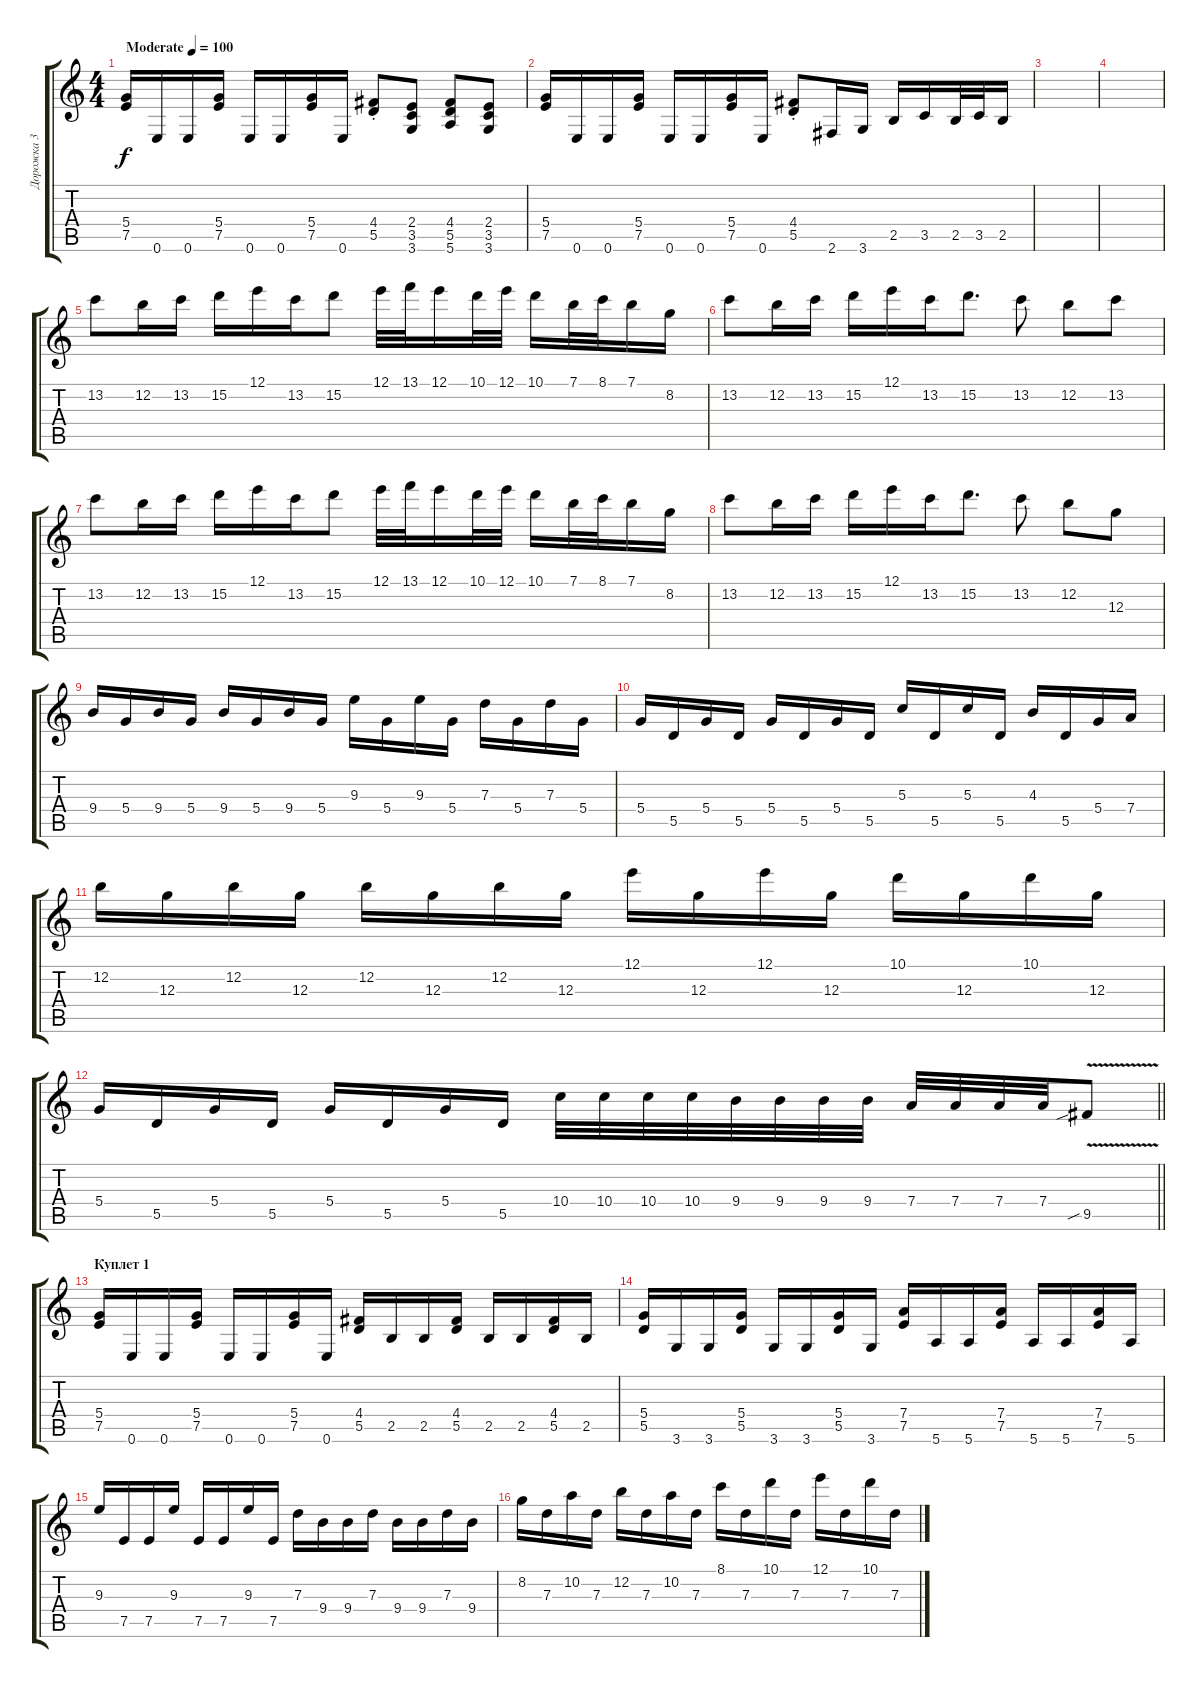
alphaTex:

\track ("Дорожка 3" "Дорожка 3") {instrument distortionguitar}
\staff {score tabs}
\tuning (E4 B3 G3 D3 A2 E2) {hide}
\ts (4 4)
\tempo (100 "Moderate")
\clef g2
\ks c
(5.4 7.5).16{dy f instrument distortionguitar} 0.6.16 0.6.16 (5.4 7.5).16 0.6.16 0.6.16 (5.4 7.5).16 0.6.16 (4.4{st} 5.5{st}).8 (2.4 3.5 3.6).8 (4.4 5.5 5.6).8 (2.4 3.5 3.6).8 |
(5.4 7.5).16 0.6.16 0.6.16 (5.4 7.5).16 0.6.16 0.6.16 (5.4 7.5).16 0.6.16 (4.4{st} 5.5{st}).8 2.6.16 3.6.16 2.5.16 3.5.16 2.5.32 3.5.32 2.5.16 |
|
|
13.2.8 12.2.16 13.2.16 15.2.16 12.1.16 13.2.16 15.2.8 12.1.32 13.1.32 12.1.16 10.1.32 12.1.32 10.1.16 7.1.32 8.1.32 7.1.16 8.2.16 |
13.2.8 12.2.16 13.2.16 15.2.16 12.1.16 13.2.16 15.2.8{d} 13.2.8 12.2.8 13.2.8 |
13.2.8 12.2.16 13.2.16 15.2.16 12.1.16 13.2.16 15.2.8 12.1.32 13.1.32 12.1.16 10.1.32 12.1.32 10.1.16 7.1.32 8.1.32 7.1.16 8.2.16 |
13.2.8 12.2.16 13.2.16 15.2.16 12.1.16 13.2.16 15.2.8{d} 13.2.8 12.2.8 12.3.8 |
9.4.16 5.4.16 9.4.16 5.4.16 9.4.16 5.4.16 9.4.16 5.4.16 9.3.16 5.4.16 9.3.16 5.4.16 7.3.16 5.4.16 7.3.16 5.4.16 |
5.4.16 5.5.16 5.4.16 5.5.16 5.4.16 5.5.16 5.4.16 5.5.16 5.3.16 5.5.16 5.3.16 5.5.16 4.3.16 5.5.16 5.4.16 7.4.16 |
12.2.16 12.3.16 12.2.16 12.3.16 12.2.16 12.3.16 12.2.16 12.3.16 12.1.16 12.3.16 12.1.16 12.3.16 10.1.16 12.3.16 10.1.16 12.3.16 |
\barLineRight lightlight
5.4.16 5.5.16 5.4.16 5.5.16 5.4.16 5.5.16 5.4.16 5.5.16 10.4.32 10.4.32 10.4.32 10.4.32 9.4.32 9.4.32 9.4.32 9.4.32 7.4.32 7.4.32 7.4.32 7.4.32 9.5{v sib}.8 |
\section ("" "Куплет 1")
(5.4 7.5).16 0.6.16 0.6.16 (5.4 7.5).16 0.6.16 0.6.16 (5.4 7.5).16 0.6.16 (4.4 5.5).16 2.5.16 2.5.16 (4.4 5.5).16 2.5.16 2.5.16 (4.4 5.5).16 2.5.16 |
(5.4 5.5).16 3.6.16 3.6.16 (5.4 5.5).16 3.6.16 3.6.16 (5.4 5.5).16 3.6.16 (7.4 7.5).16 5.6.16 5.6.16 (7.4 7.5).16 5.6.16 5.6.16 (7.4 7.5).16 5.6.16 |
9.3.16 7.5.16 7.5.16 9.3.16 7.5.16 7.5.16 9.3.16 7.5.16 7.3.16 9.4.16 9.4.16 7.3.16 9.4.16 9.4.16 7.3.16 9.4.16 |
8.2.16 7.3.16 10.2.16 7.3.16 12.2.16 7.3.16 10.2.16 7.3.16 8.1.16 7.3.16 10.1.16 7.3.16 12.1.16 7.3.16 10.1.16 7.3.16
